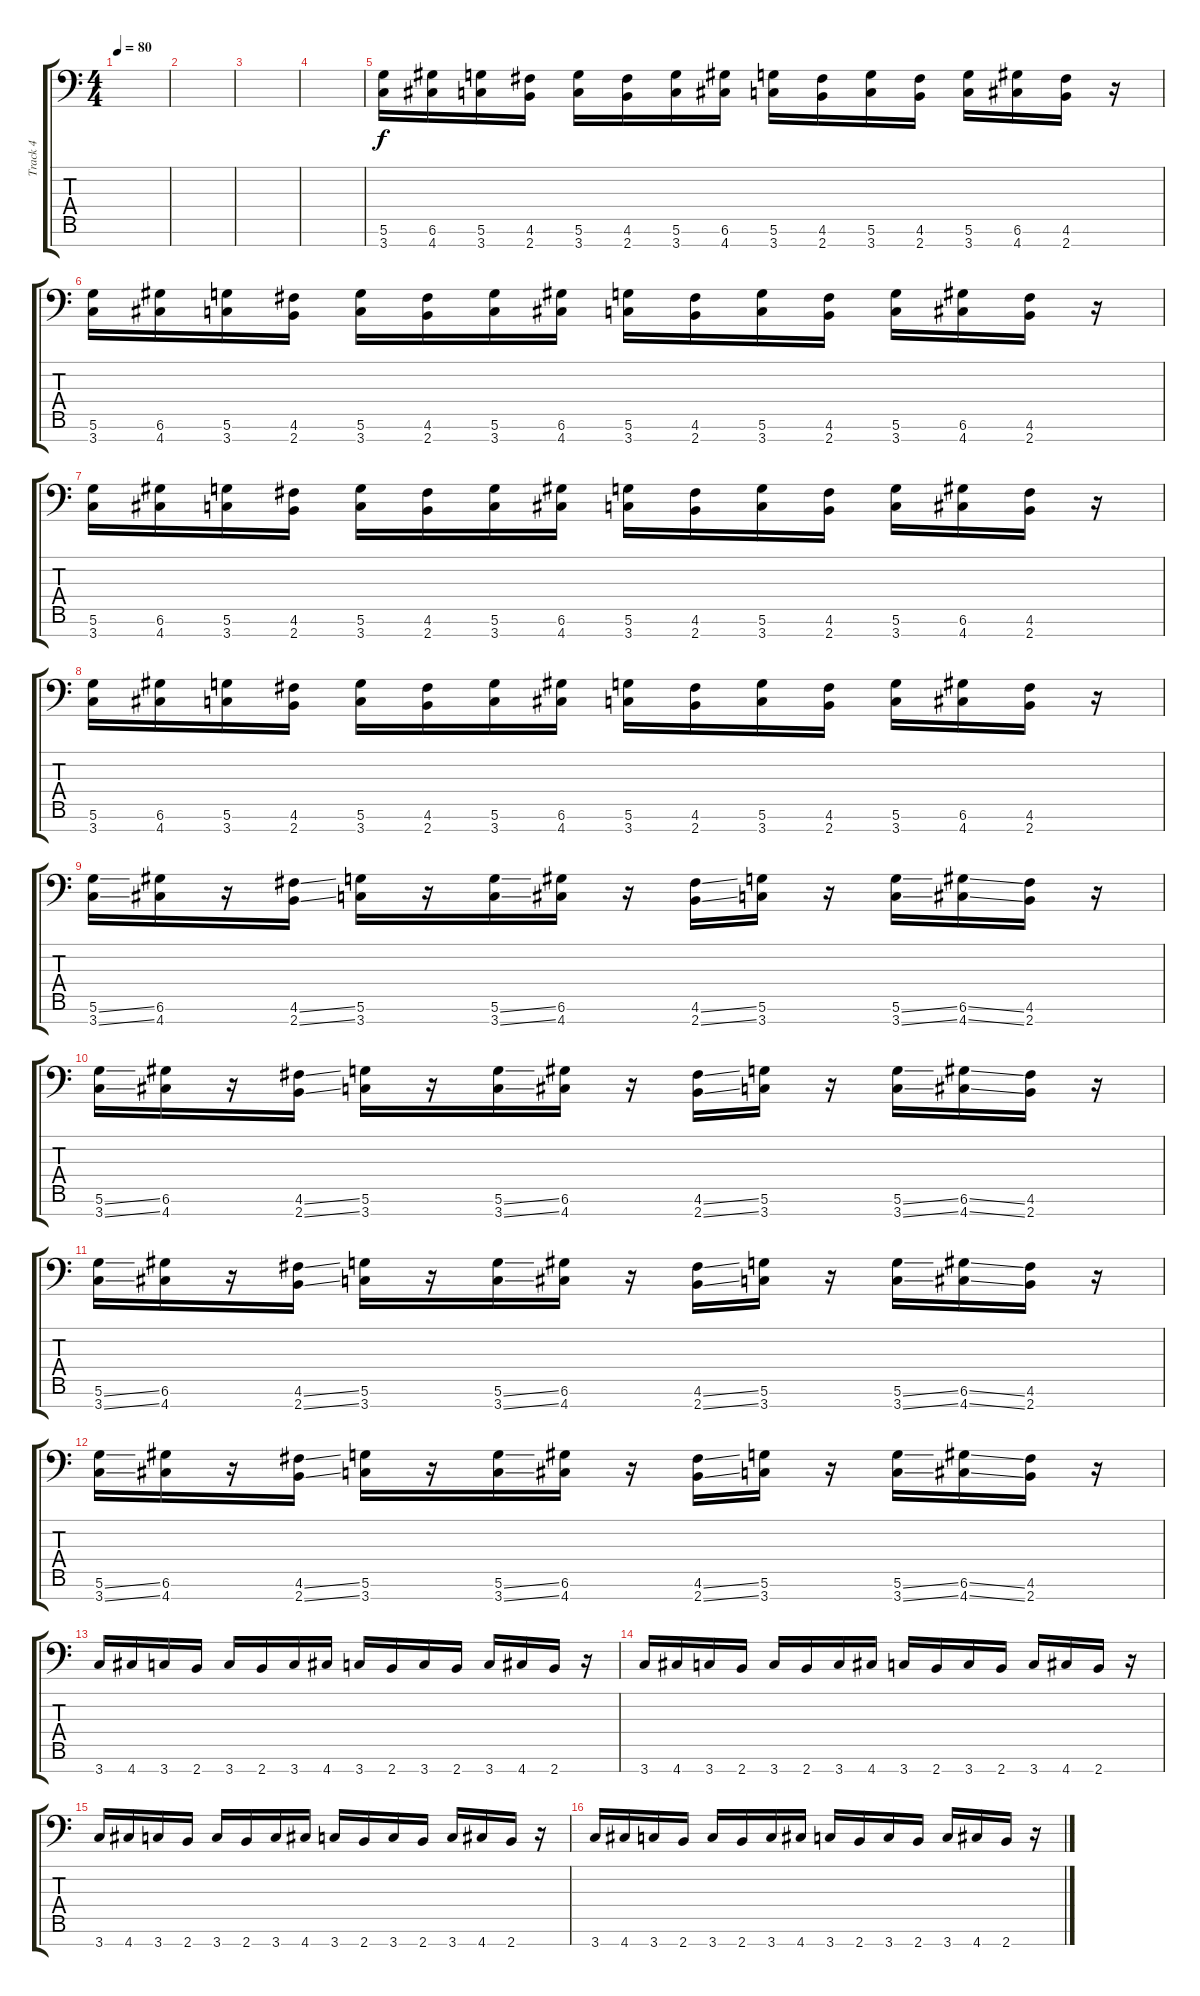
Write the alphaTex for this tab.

\track ("Track 4" "Track 4") {instrument distortionguitar}
\staff {score tabs}
\tuning (D4 A3 F3 C3 G2 D2 A1) {hide}
\ts (4 4)
\tempo 80
\clef f4
\ks c
|
|
|
|
(5.6 3.7).16 (6.6 4.7).16 (5.6 3.7).16 (4.6 2.7).16 (5.6 3.7).16 (4.6 2.7).16 (5.6 3.7).16 (6.6 4.7).16 (5.6 3.7).16 (4.6 2.7).16 (5.6 3.7).16 (4.6 2.7).16 (5.6 3.7).16 (6.6 4.7).16 (4.6 2.7).16 r.16 |
(5.6 3.7).16 (6.6 4.7).16 (5.6 3.7).16 (4.6 2.7).16 (5.6 3.7).16 (4.6 2.7).16 (5.6 3.7).16 (6.6 4.7).16 (5.6 3.7).16 (4.6 2.7).16 (5.6 3.7).16 (4.6 2.7).16 (5.6 3.7).16 (6.6 4.7).16 (4.6 2.7).16 r.16 |
(5.6 3.7).16 (6.6 4.7).16 (5.6 3.7).16 (4.6 2.7).16 (5.6 3.7).16 (4.6 2.7).16 (5.6 3.7).16 (6.6 4.7).16 (5.6 3.7).16 (4.6 2.7).16 (5.6 3.7).16 (4.6 2.7).16 (5.6 3.7).16 (6.6 4.7).16 (4.6 2.7).16 r.16 |
(5.6 3.7).16 (6.6 4.7).16 (5.6 3.7).16 (4.6 2.7).16 (5.6 3.7).16 (4.6 2.7).16 (5.6 3.7).16 (6.6 4.7).16 (5.6 3.7).16 (4.6 2.7).16 (5.6 3.7).16 (4.6 2.7).16 (5.6 3.7).16 (6.6 4.7).16 (4.6 2.7).16 r.16 |
(5.6{ss} 3.7{ss}).16 (6.6 4.7).16 r.16 (4.6{ss} 2.7{ss}).16 (5.6 3.7).16 r.16 (5.6{ss} 3.7{ss}).16 (6.6 4.7).16 r.16 (4.6{ss} 2.7{ss}).16 (5.6 3.7).16 r.16 (5.6{ss} 3.7{ss}).16 (6.6{ss} 4.7{ss}).16 (4.6 2.7).16 r.16 |
(5.6{ss} 3.7{ss}).16 (6.6 4.7).16 r.16 (4.6{ss} 2.7{ss}).16 (5.6 3.7).16 r.16 (5.6{ss} 3.7{ss}).16 (6.6 4.7).16 r.16 (4.6{ss} 2.7{ss}).16 (5.6 3.7).16 r.16 (5.6{ss} 3.7{ss}).16 (6.6{ss} 4.7{ss}).16 (4.6 2.7).16 r.16 |
(5.6{ss} 3.7{ss}).16 (6.6 4.7).16 r.16 (4.6{ss} 2.7{ss}).16 (5.6 3.7).16 r.16 (5.6{ss} 3.7{ss}).16 (6.6 4.7).16 r.16 (4.6{ss} 2.7{ss}).16 (5.6 3.7).16 r.16 (5.6{ss} 3.7{ss}).16 (6.6{ss} 4.7{ss}).16 (4.6 2.7).16 r.16 |
(5.6{ss} 3.7{ss}).16 (6.6 4.7).16 r.16 (4.6{ss} 2.7{ss}).16 (5.6 3.7).16 r.16 (5.6{ss} 3.7{ss}).16 (6.6 4.7).16 r.16 (4.6{ss} 2.7{ss}).16 (5.6 3.7).16 r.16 (5.6{ss} 3.7{ss}).16 (6.6{ss} 4.7{ss}).16 (4.6 2.7).16 r.16 |
3.7.16 4.7.16 3.7.16 2.7.16 3.7.16 2.7.16 3.7.16 4.7.16 3.7.16 2.7.16 3.7.16 2.7.16 3.7.16 4.7.16 2.7.16 r.16 |
3.7.16 4.7.16 3.7.16 2.7.16 3.7.16 2.7.16 3.7.16 4.7.16 3.7.16 2.7.16 3.7.16 2.7.16 3.7.16 4.7.16 2.7.16 r.16 |
3.7.16 4.7.16 3.7.16 2.7.16 3.7.16 2.7.16 3.7.16 4.7.16 3.7.16 2.7.16 3.7.16 2.7.16 3.7.16 4.7.16 2.7.16 r.16 |
3.7.16 4.7.16 3.7.16 2.7.16 3.7.16 2.7.16 3.7.16 4.7.16 3.7.16 2.7.16 3.7.16 2.7.16 3.7.16 4.7.16 2.7.16 r.16
